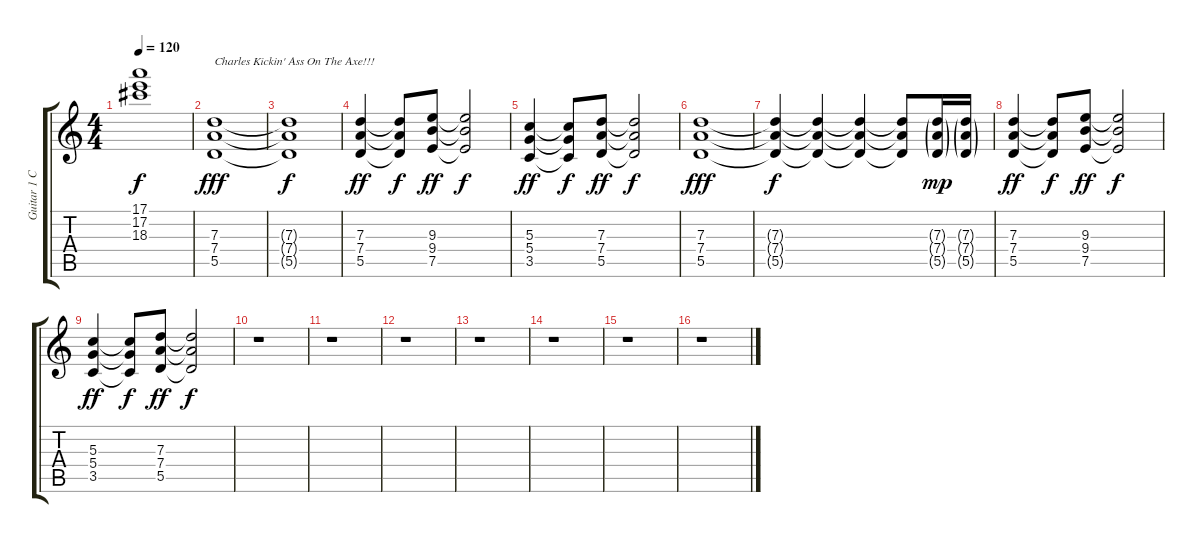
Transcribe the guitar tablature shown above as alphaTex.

\track ("Guitar 1 C. Burchill :P" "Guitar 1 C") {instrument overdrivenguitar}
\staff {score tabs}
\tuning (E4 B3 G3 D3 A2 E2) {hide}
\ts (4 4)
\tempo 120
\clef g2
\ks c
(17.1 17.2 18.3).1{dy f} |
(7.3 7.4 5.5).1{txt "Charles Kickin' Ass On The Axe!!!" dy fff volume 10 instrument overdrivenguitar} |
(7.3{t} 7.4{t} 5.5{t}).1{dy f} |
(7.3 7.4 5.5).4{dy ff} (7.3{t} 7.4{t} 5.5{t}).8{dy f} (9.3 9.4 7.5).8{dy ff} (9.3{t} 9.4{t} 7.5{t}).2{dy f} |
(5.3 5.4 3.5).4{dy ff} (5.3{t} 5.4{t} 3.5{t}).8{dy f} (7.3 7.4 5.5).8{dy ff} (7.3{t} 7.4{t} 5.5{t}).2{dy f} |
(7.3 7.4 5.5).1{dy fff} |
(7.3{t} 7.4{t} 5.5{t}).4{dy f} (7.3{t} 7.4{t} 5.5{t}).4 (7.3{t} 7.4{t} 5.5{t}).4 (7.3{t} 7.4{t} 5.5{t}).8 (7.3{g} 7.4{g} 5.5{g}).16{dy mp} (7.3{g} 7.4{g} 5.5{g}).16 |
(7.3 7.4 5.5).4{dy ff} (7.3{t} 7.4{t} 5.5{t}).8{dy f} (9.3 9.4 7.5).8{dy ff} (9.3{t} 9.4{t} 7.5{t}).2{dy f} |
(5.3 5.4 3.5).4{dy ff} (5.3{t} 5.4{t} 3.5{t}).8{dy f} (7.3 7.4 5.5).8{dy ff} (7.3{t} 7.4{t} 5.5{t}).2{dy f} |
r.1 |
r.1 |
r.1 |
r.1 |
r.1 |
r.1 |
r.1
